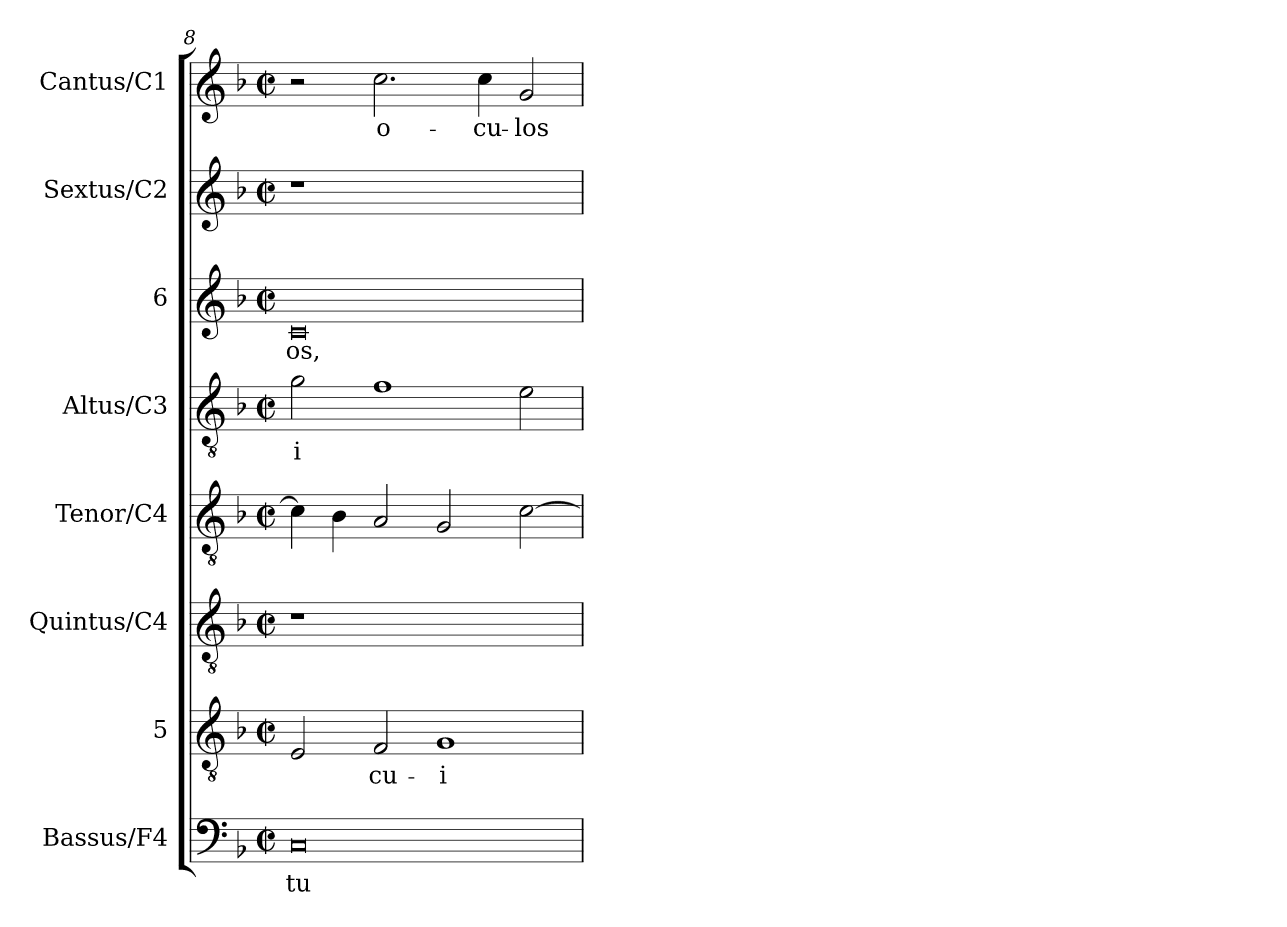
**kern	**text	**kern	**text	**kern	**kern	**text	**kern	**text	**kern	**text	**kern	**kern	**text
*part8	*part8	*part7	*part7	*part6	*part5	*part5	*part4	*part4	*part3	*part3	*part2	*part1	*part1
*staff8	*staff8	*staff7	*staff7	*staff6	*staff5	*staff5	*staff4	*staff4	*staff3	*staff3	*staff2	*staff1	*staff1
*I"Bassus/F4	*	*I"5	*	*I"Quintus/C4	*I"Tenor/C4	*	*I"Altus/C3	*	*I"6	*	*I"Sextus/C2	*I"Cantus/C1	*
*I'B	*	*	*	*	*I'T	*	*I'A	*	*	*	*	*I'C	*
*clefF4	*	*clefGv2	*	*clefGv2	*clefGv2	*	*clefGv2	*	*clefG2	*	*clefG2	*clefG2	*
*k[b-]	*	*k[b-]	*	*k[b-]	*k[b-]	*	*k[b-]	*	*k[b-]	*	*k[b-]	*k[b-]	*
*F:	*	*F:	*	*F:	*F:	*	*F:	*	*F:	*	*F:	*F:	*
*M2/2	*	*M2/2	*	*M2/2	*M2/2	*	*M2/2	*	*M2/2	*	*M2/2	*M2/2	*
*met(c|)	*	*met(c|)	*	*met(c|)	*met(c|)	*	*met(c|)	*	*met(c|)	*	*met(c|)	*met(c|)	*
=8	=8	=8	=8	=8	=8	=8	=8	=8	=8	=8	=8	=8	=8
!	!LO:LY:b:cj	!	!LO:LY:b:cj	!	!	!LO:LY:b:cj	!	!LO:LY:b:cj	!	!LO:LY:b:cj	!	!	!
0C	tu-	2E/	--	1r	4c\]	--	2g\	-i-	0c	-os,	1r	2r	.
!	!	!	!	!	!	!LO:LY:b:cj	!	!	!	!	!	!	!
.	.	.	.	.	4B-\	--	.	.	.	.	.	.	.
!	!	!	!LO:LY:b:cj	!	!	!LO:LY:b:cj	!	!LO:LY:b:cj	!	!	!	!	!LO:LY:b:cj
.	.	2F/	-cu-	.	2A/	--	1f	--	.	.	.	2.cc\	o-
!	!	!	!LO:LY:b:cj	!	!	!LO:LY:b:cj	!	!	!	!	!	!	!
.	.	1G	-i-	1ryy	2G/	--	.	.	.	.	1ryy	.	.
!	!	!	!	!	!	!	!	!	!	!	!	!	!LO:LY:b:cj
.	.	.	.	.	.	.	.	.	.	.	.	4cc\	-cu-
!	!	!	!	!	!	!LO:LY:b:cj	!	!LO:LY:b:cj	!	!	!	!	!LO:LY:b:cj
.	.	.	.	.	[>2c\	--	2e\	--	.	.	.	2g/	-los
=	=	=	=	=	=	=	=	=	=	=	=	=	=
*-	*-	*-	*-	*-	*-	*-	*-	*-	*-	*-	*-	*-	*-
